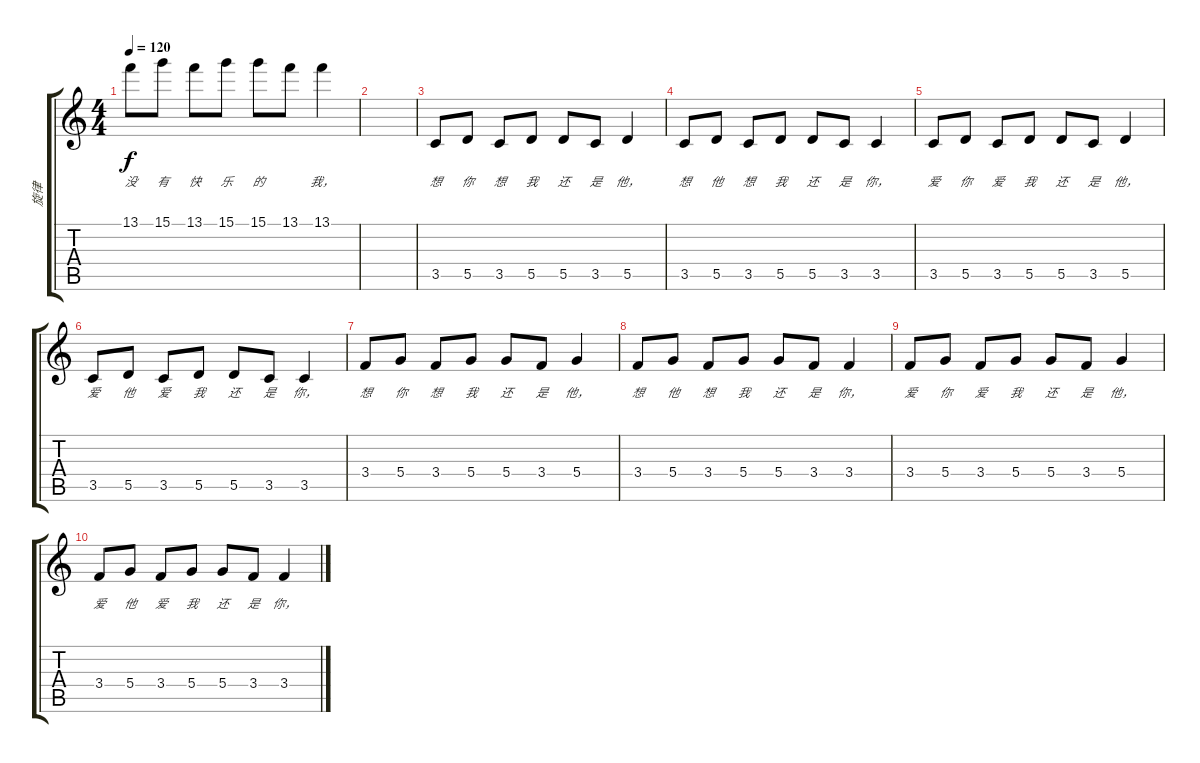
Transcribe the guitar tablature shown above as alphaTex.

\track ("旋律" "旋律") {instrument acousticguitarsteel}
\staff {score tabs}
\tuning (E4 B3 G3 D3 A2 E2) {hide}
\ts (4 4)
\tempo 120
\clef g2
\ks c
13.1.8{lyrics (0 "没") lyrics (1 "") lyrics (2 "") lyrics (3 "") lyrics (4 "") dy f} 15.1.8{lyrics (0 "有") lyrics (1 "") lyrics (2 "") lyrics (3 "") lyrics (4 "")} 13.1.8{lyrics (0 "快") lyrics (1 "") lyrics (2 "") lyrics (3 "") lyrics (4 "")} 15.1.8{lyrics (0 "乐") lyrics (1 "") lyrics (2 "") lyrics (3 "") lyrics (4 "")} 15.1.8{lyrics (0 "的") lyrics (1 "") lyrics (2 "") lyrics (3 "") lyrics (4 "")} 13.1.8{lyrics (0 "") lyrics (1 "") lyrics (2 "") lyrics (3 "") lyrics (4 "")} 13.1.4{lyrics (0 "我，") lyrics (1 "") lyrics (2 "") lyrics (3 "") lyrics (4 "")} |
|
3.5.8{lyrics (0 "想") lyrics (1 "") lyrics (2 "") lyrics (3 "") lyrics (4 "")} 5.5.8{lyrics (0 "你") lyrics (1 "") lyrics (2 "") lyrics (3 "") lyrics (4 "")} 3.5.8{lyrics (0 "想") lyrics (1 "") lyrics (2 "") lyrics (3 "") lyrics (4 "")} 5.5.8{lyrics (0 "我") lyrics (1 "") lyrics (2 "") lyrics (3 "") lyrics (4 "")} 5.5.8{lyrics (0 "还") lyrics (1 "") lyrics (2 "") lyrics (3 "") lyrics (4 "")} 3.5.8{lyrics (0 "是") lyrics (1 "") lyrics (2 "") lyrics (3 "") lyrics (4 "")} 5.5.4{lyrics (0 "他，") lyrics (1 "") lyrics (2 "") lyrics (3 "") lyrics (4 "")} |
3.5.8{lyrics (0 "想") lyrics (1 "") lyrics (2 "") lyrics (3 "") lyrics (4 "")} 5.5.8{lyrics (0 "他") lyrics (1 "") lyrics (2 "") lyrics (3 "") lyrics (4 "")} 3.5.8{lyrics (0 "想") lyrics (1 "") lyrics (2 "") lyrics (3 "") lyrics (4 "")} 5.5.8{lyrics (0 "我") lyrics (1 "") lyrics (2 "") lyrics (3 "") lyrics (4 "")} 5.5.8{lyrics (0 "还") lyrics (1 "") lyrics (2 "") lyrics (3 "") lyrics (4 "")} 3.5.8{lyrics (0 "是") lyrics (1 "") lyrics (2 "") lyrics (3 "") lyrics (4 "")} 3.5.4{lyrics (0 "你，") lyrics (1 "") lyrics (2 "") lyrics (3 "") lyrics (4 "")} |
3.5.8{lyrics (0 "爱") lyrics (1 "") lyrics (2 "") lyrics (3 "") lyrics (4 "")} 5.5.8{lyrics (0 "你") lyrics (1 "") lyrics (2 "") lyrics (3 "") lyrics (4 "")} 3.5.8{lyrics (0 "爱") lyrics (1 "") lyrics (2 "") lyrics (3 "") lyrics (4 "")} 5.5.8{lyrics (0 "我") lyrics (1 "") lyrics (2 "") lyrics (3 "") lyrics (4 "")} 5.5.8{lyrics (0 "还") lyrics (1 "") lyrics (2 "") lyrics (3 "") lyrics (4 "")} 3.5.8{lyrics (0 "是") lyrics (1 "") lyrics (2 "") lyrics (3 "") lyrics (4 "")} 5.5.4{lyrics (0 "他，") lyrics (1 "") lyrics (2 "") lyrics (3 "") lyrics (4 "")} |
3.5.8{lyrics (0 "爱") lyrics (1 "") lyrics (2 "") lyrics (3 "") lyrics (4 "")} 5.5.8{lyrics (0 "他") lyrics (1 "") lyrics (2 "") lyrics (3 "") lyrics (4 "")} 3.5.8{lyrics (0 "爱") lyrics (1 "") lyrics (2 "") lyrics (3 "") lyrics (4 "")} 5.5.8{lyrics (0 "我") lyrics (1 "") lyrics (2 "") lyrics (3 "") lyrics (4 "")} 5.5.8{lyrics (0 "还") lyrics (1 "") lyrics (2 "") lyrics (3 "") lyrics (4 "")} 3.5.8{lyrics (0 "是") lyrics (1 "") lyrics (2 "") lyrics (3 "") lyrics (4 "")} 3.5.4{lyrics (0 "你，") lyrics (1 "") lyrics (2 "") lyrics (3 "") lyrics (4 "")} |
3.4.8{lyrics (0 "想") lyrics (1 "") lyrics (2 "") lyrics (3 "") lyrics (4 "")} 5.4.8{lyrics (0 "你") lyrics (1 "") lyrics (2 "") lyrics (3 "") lyrics (4 "")} 3.4.8{lyrics (0 "想") lyrics (1 "") lyrics (2 "") lyrics (3 "") lyrics (4 "")} 5.4.8{lyrics (0 "我") lyrics (1 "") lyrics (2 "") lyrics (3 "") lyrics (4 "")} 5.4.8{lyrics (0 "还") lyrics (1 "") lyrics (2 "") lyrics (3 "") lyrics (4 "")} 3.4.8{lyrics (0 "是") lyrics (1 "") lyrics (2 "") lyrics (3 "") lyrics (4 "")} 5.4.4{lyrics (0 "他，") lyrics (1 "") lyrics (2 "") lyrics (3 "") lyrics (4 "")} |
3.4.8{lyrics (0 "想") lyrics (1 "") lyrics (2 "") lyrics (3 "") lyrics (4 "")} 5.4.8{lyrics (0 "他") lyrics (1 "") lyrics (2 "") lyrics (3 "") lyrics (4 "")} 3.4.8{lyrics (0 "想") lyrics (1 "") lyrics (2 "") lyrics (3 "") lyrics (4 "")} 5.4.8{lyrics (0 "我") lyrics (1 "") lyrics (2 "") lyrics (3 "") lyrics (4 "")} 5.4.8{lyrics (0 "还") lyrics (1 "") lyrics (2 "") lyrics (3 "") lyrics (4 "")} 3.4.8{lyrics (0 "是") lyrics (1 "") lyrics (2 "") lyrics (3 "") lyrics (4 "")} 3.4.4{lyrics (0 "你，") lyrics (1 "") lyrics (2 "") lyrics (3 "") lyrics (4 "")} |
3.4.8{lyrics (0 "爱") lyrics (1 "") lyrics (2 "") lyrics (3 "") lyrics (4 "")} 5.4.8{lyrics (0 "你") lyrics (1 "") lyrics (2 "") lyrics (3 "") lyrics (4 "")} 3.4.8{lyrics (0 "爱") lyrics (1 "") lyrics (2 "") lyrics (3 "") lyrics (4 "")} 5.4.8{lyrics (0 "我") lyrics (1 "") lyrics (2 "") lyrics (3 "") lyrics (4 "")} 5.4.8{lyrics (0 "还") lyrics (1 "") lyrics (2 "") lyrics (3 "") lyrics (4 "")} 3.4.8{lyrics (0 "是") lyrics (1 "") lyrics (2 "") lyrics (3 "") lyrics (4 "")} 5.4.4{lyrics (0 "他，") lyrics (1 "") lyrics (2 "") lyrics (3 "") lyrics (4 "")} |
3.4.8{lyrics (0 "爱") lyrics (1 "") lyrics (2 "") lyrics (3 "") lyrics (4 "")} 5.4.8{lyrics (0 "他") lyrics (1 "") lyrics (2 "") lyrics (3 "") lyrics (4 "")} 3.4.8{lyrics (0 "爱") lyrics (1 "") lyrics (2 "") lyrics (3 "") lyrics (4 "")} 5.4.8{lyrics (0 "我") lyrics (1 "") lyrics (2 "") lyrics (3 "") lyrics (4 "")} 5.4.8{lyrics (0 "还") lyrics (1 "") lyrics (2 "") lyrics (3 "") lyrics (4 "")} 3.4.8{lyrics (0 "是") lyrics (1 "") lyrics (2 "") lyrics (3 "") lyrics (4 "")} 3.4.4{lyrics (0 "你，") lyrics (1 "") lyrics (2 "") lyrics (3 "") lyrics (4 "")}
